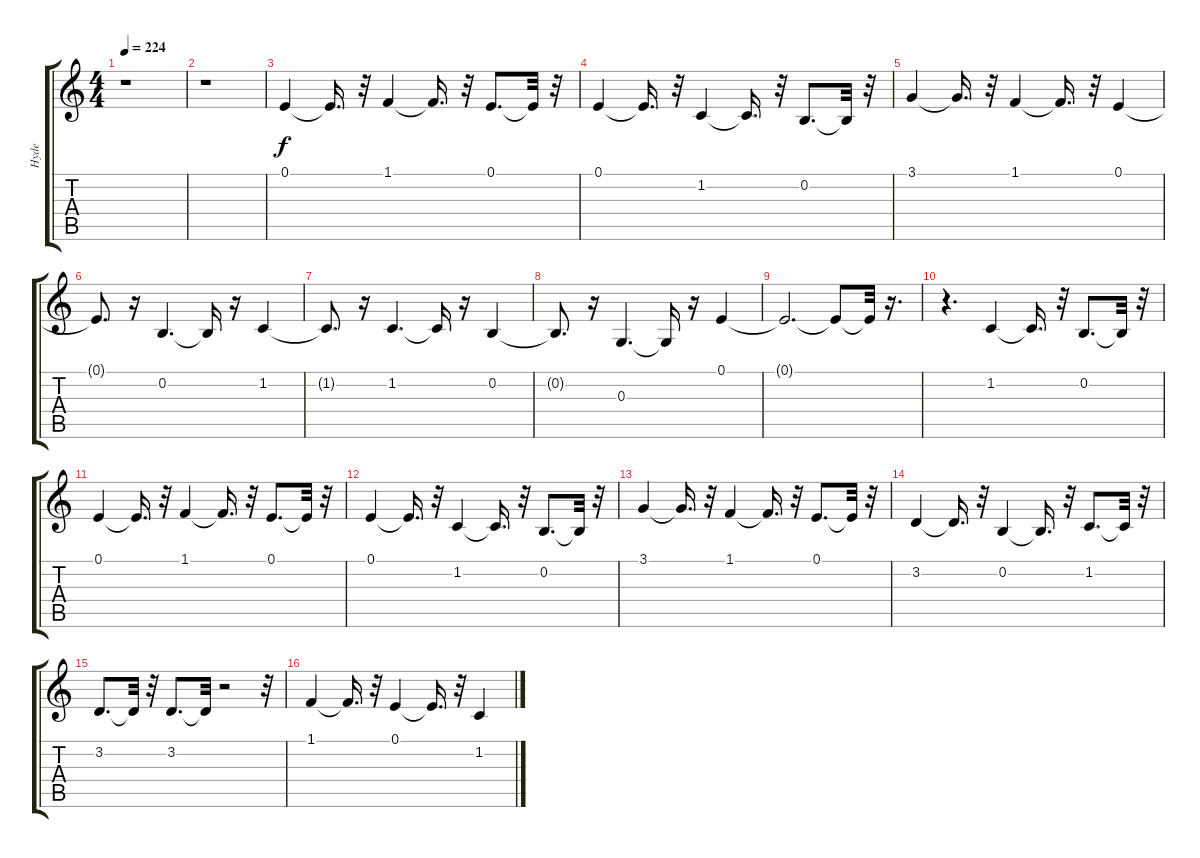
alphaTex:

\track ("Hyde" "Hyde") {instrument flute}
\staff {score tabs}
\tuning (E4 B3 G3 D3 A2 E2) {hide}
\ts (4 4)
\tempo 224
\clef g2
\ks c
r.1{dy f} |
r.1 |
0.1.4 0.1{t}.16{d} r.32 1.1.4 1.1{t}.16{d} r.32 0.1.8{d} 0.1{t}.32 r.32 |
0.1.4 0.1{t}.16{d} r.32 1.2.4 1.2{t}.16{d} r.32 0.2.8{d} 0.2{t}.32 r.32 |
3.1.4 3.1{t}.16{d} r.32 1.1.4 1.1{t}.16{d} r.32 0.1.4 |
0.1{t}.8{d} r.16 0.2.4{d} 0.2{t}.16 r.16 1.2.4 |
1.2{t}.8{d} r.16 1.2.4{d} 1.2{t}.16 r.16 0.2.4 |
0.2{t}.8{d} r.16 0.3.4{d} 0.3{t}.16 r.16 0.1.4 |
0.1{t}.2{d} 0.1{t}.8 0.1{t}.32 r.16{d} |
r.4{d} 1.2.4 1.2{t}.16{d} r.32 0.2.8{d} 0.2{t}.32 r.32 |
0.1.4 0.1{t}.16{d} r.32 1.1.4 1.1{t}.16{d} r.32 0.1.8{d} 0.1{t}.32 r.32 |
0.1.4 0.1{t}.16{d} r.32 1.2.4 1.2{t}.16{d} r.32 0.2.8{d} 0.2{t}.32 r.32 |
3.1.4 3.1{t}.16{d} r.32 1.1.4 1.1{t}.16{d} r.32 0.1.8{d} 0.1{t}.32 r.32 |
3.2.4 3.2{t}.16{d} r.32 0.2.4 0.2{t}.16{d} r.32 1.2.8{d} 1.2{t}.32 r.32 |
3.2.8{d} 3.2{t}.32 r.32 3.2.8{d} 3.2{t}.32 r.2 r.32 |
1.1.4 1.1{t}.16{d} r.32 0.1.4 0.1{t}.16{d} r.32 1.2.4
